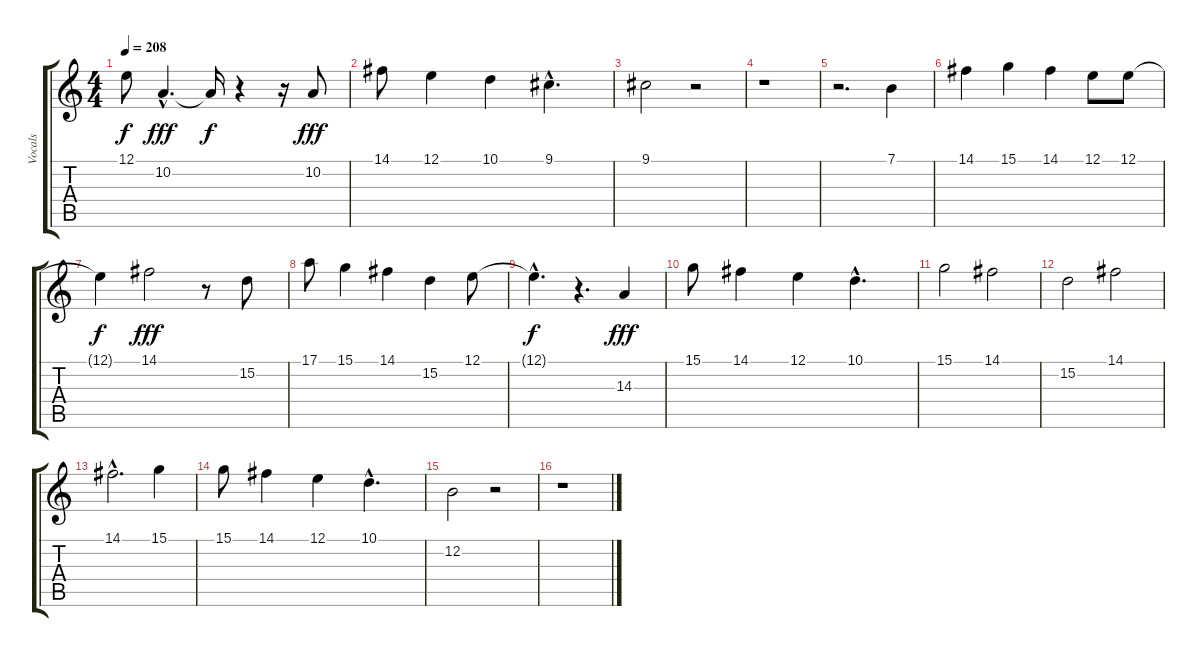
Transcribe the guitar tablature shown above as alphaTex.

\track ("Vocals" "Vocals") {instrument lead6voice}
\staff {score tabs}
\tuning (E4 B3 G3 D3 A2 E2) {hide}
\ts (4 4)
\tempo 208
\clef g2
\ks c
12.1{t}.8{dy f} 10.2{hac}.4{d dy fff} 10.2{t}.16{dy f} r.4 r.16 10.2.8{dy fff} |
14.1.8 12.1.4 10.1.4 9.1{hac}.4{d} |
9.1.2 r.2 |
r.1 |
r.2{d} 7.1.4 |
14.1.4 15.1.4 14.1.4 12.1.8 12.1.8 |
12.1{t}.4{dy f} 14.1.2{dy fff} r.8 15.2.8 |
17.1.8 15.1.4 14.1.4 15.2.4 12.1.8 |
12.1{hac t}.4{d dy f} r.4{d} 14.3.4{dy fff} |
15.1.8 14.1.4 12.1.4 10.1{hac}.4{d} |
15.1.2 14.1.2 |
15.2.2 14.1.2 |
14.1{hac}.2{d} 15.1.4 |
15.1.8 14.1.4 12.1.4 10.1{hac}.4{d} |
12.2.2 r.2 |
r.1
